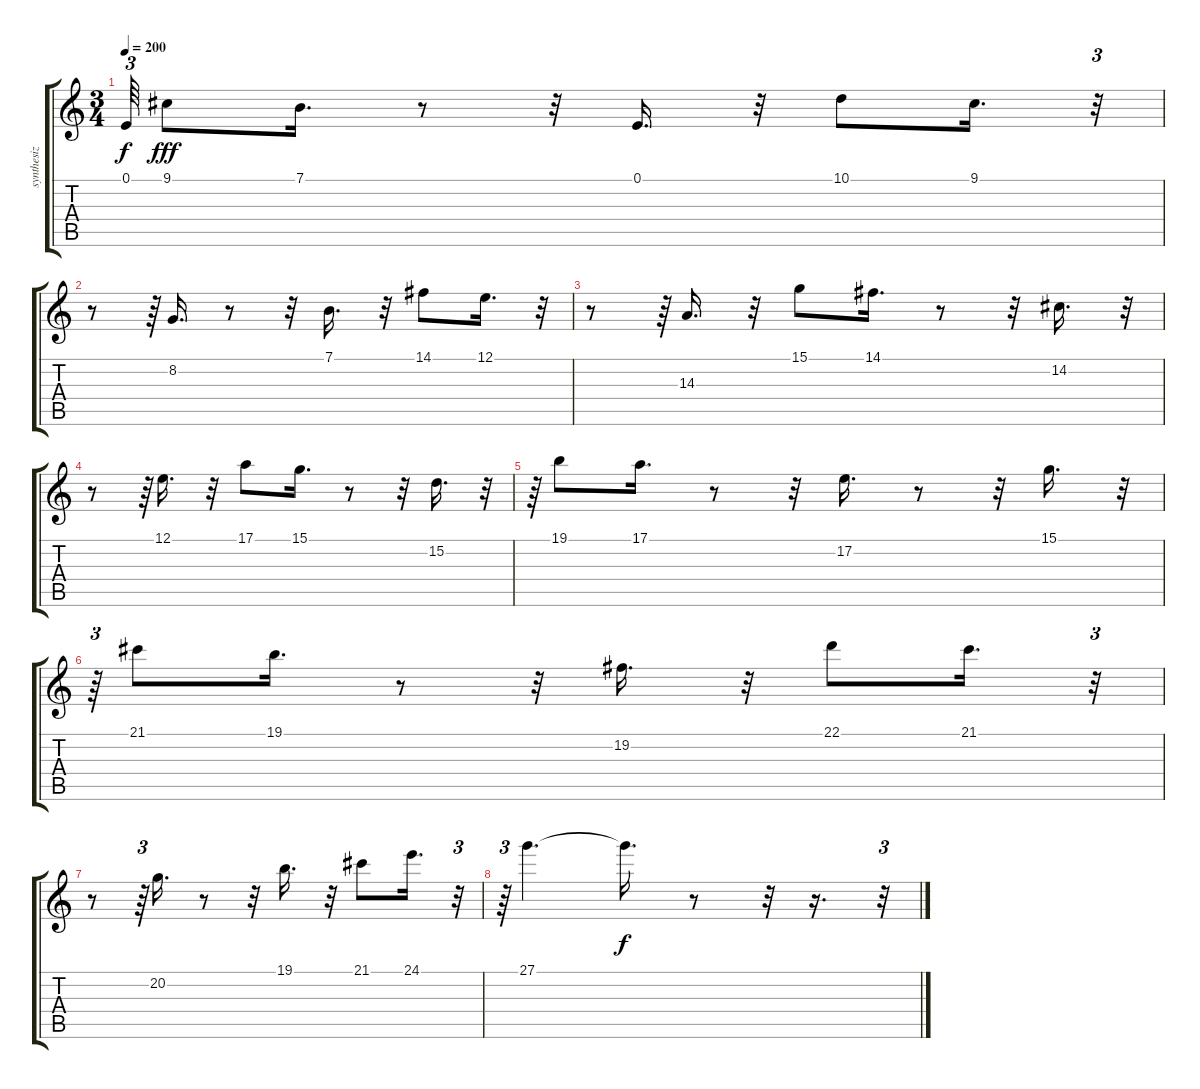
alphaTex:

\track (" synthesizer 1" " synthesiz") {instrument lead3calliope}
\staff {score tabs}
\tuning (E4 B3 G3 D3 A2 E2) {hide}
\ts (3 4)
\tempo 200
\clef g2
\ks c
0.1{t}.64{tu (3 2) dy f} 9.1.8{dy fff} 7.1.16{d} r.8 r.32 0.1.16{d} r.32 10.1.8 9.1.16{d} r.32{tu (3 2)} |
r.8 r.64{tu (3 2)} 8.2.16{d} r.8 r.32 7.1.16{d} r.32 14.1.8 12.1.16{d} r.32{tu (3 2)} |
r.8 r.64{tu (3 2)} 14.3.16{d} r.32 15.1.8 14.1.16{d} r.8 r.32 14.2.16{d} r.32{tu (3 2)} |
r.8 r.64{tu (3 2)} 12.1.16{d} r.32 17.1.8 15.1.16{d} r.8 r.32 15.2.16{d} r.32{tu (3 2)} |
r.64{tu (3 2)} 19.1.8 17.1.16{d} r.8 r.32 17.2.16{d} r.8 r.32 15.1.16{d} r.32{tu (3 2)} |
r.64{tu (3 2)} 21.1.8 19.1.16{d} r.8 r.32 19.2.16{d} r.32 22.1.8 21.1.16{d} r.32{tu (3 2)} |
r.8 r.64{tu (3 2)} 20.2.16{d} r.8 r.32 19.1.16{d} r.32 21.1.8 24.1.16{d} r.32{tu (3 2)} |
r.64{tu (3 2)} 27.1.4{d} 27.1{t}.16{d dy f} r.8 r.32 r.16{d} r.32{tu (3 2)}
